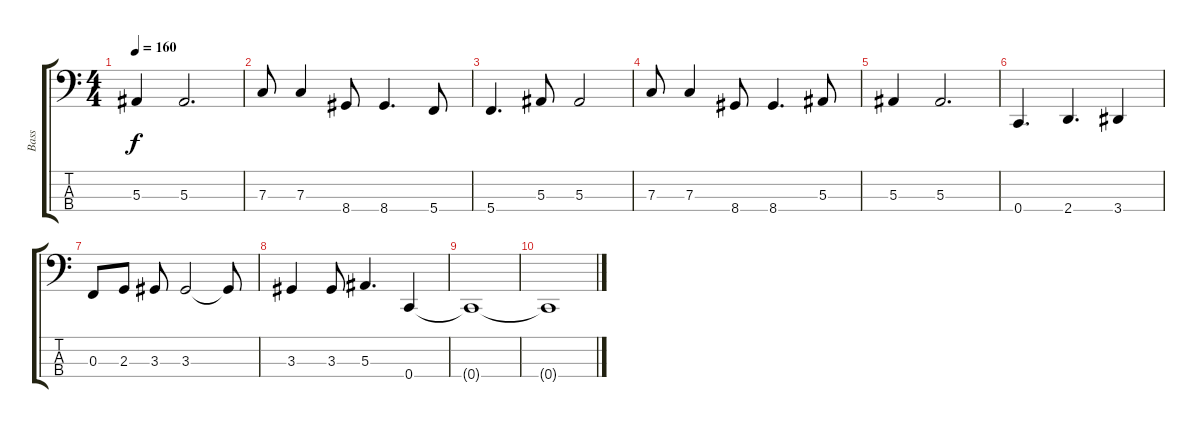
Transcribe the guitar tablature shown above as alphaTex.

\track ("Bass" "Bass") {instrument electricbassfinger}
\staff {score tabs}
\tuning (Eb2 Bb1 F1 C1) {hide}
\ts (4 4)
\tempo 160
\clef f4
\ks c
5.3.4{dy f} 5.3.2{d} |
7.3.8 7.3.4 8.4.8 8.4.4{d} 5.4.8 |
5.4.4{d} 5.3.8 5.3.2 |
7.3.8 7.3.4 8.4.8 8.4.4{d} 5.3.8 |
5.3.4 5.3.2{d} |
0.4.4{d} 2.4.4{d} 3.4.4 |
0.3.8 2.3.8 3.3.8 3.3.2 3.3{t}.8 |
3.3.4 3.3.8 5.3.4{d} 0.4.4 |
0.4{t}.1 |
0.4{t}.1
